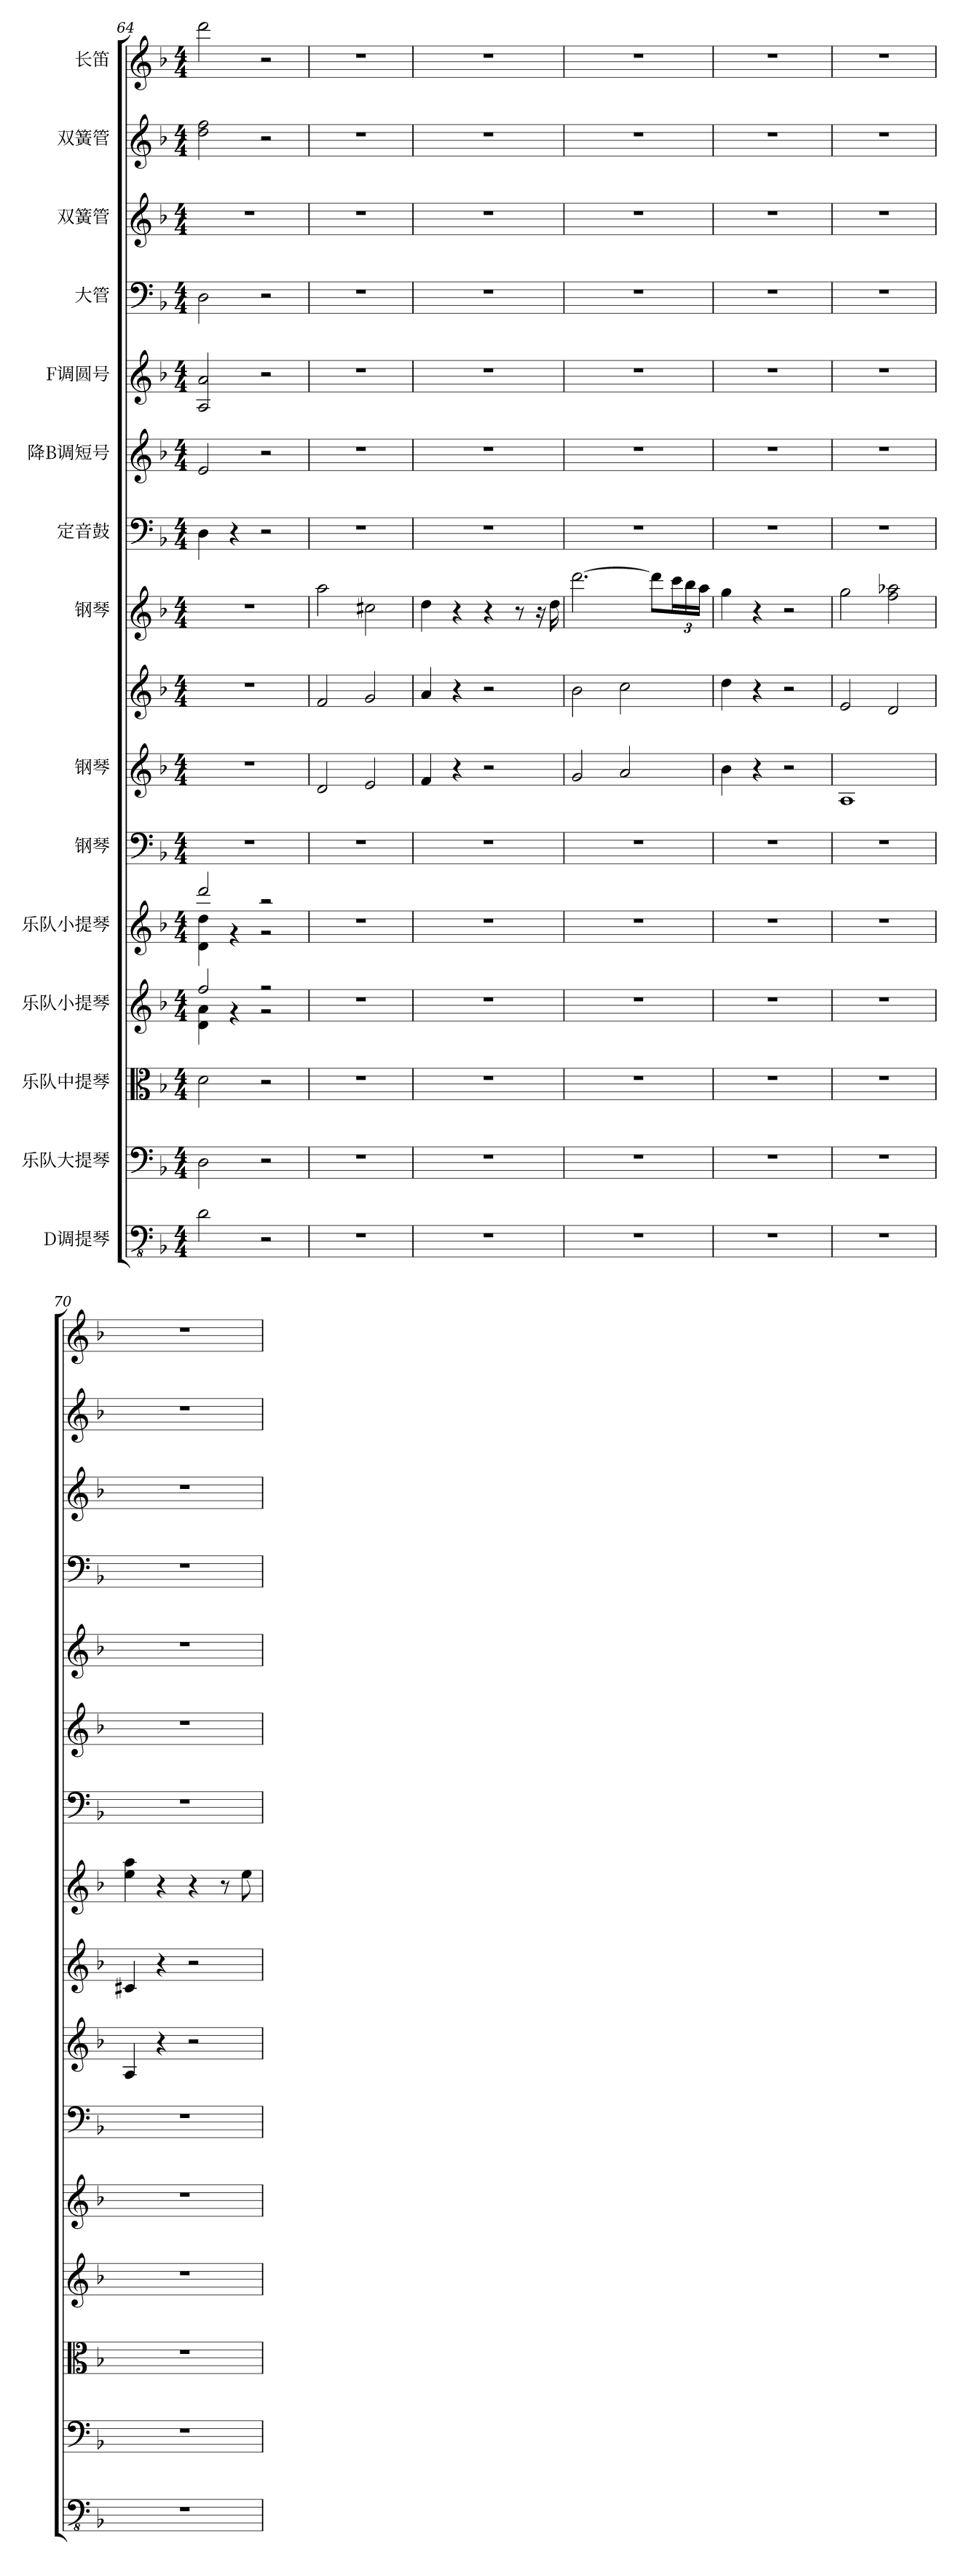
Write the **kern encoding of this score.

**kern	**kern	**kern	**kern	**kern	**kern	**kern	**kern	**kern	**kern	**kern	**kern	**kern	**kern	**kern	**kern
*part15	*part14	*part13	*part12	*part11	*part10	*part9	*part9	*part8	*part7	*part6	*part5	*part4	*part3	*part2	*part1
*staff16	*staff15	*staff14	*staff13	*staff12	*staff11	*staff10	*staff9	*staff8	*staff7	*staff6	*staff5	*staff4	*staff3	*staff2	*staff1
*I"D调提琴	*I"乐队大提琴	*I"乐队中提琴	*I"乐队小提琴	*I"乐队小提琴	*I"钢琴	*I"钢琴	*	*I"钢琴	*I"定音鼓	*I"降B调短号	*I"F调圆号	*I"大管	*I"双簧管	*I"双簧管	*I"长笛
*clefFv4	*clefF4	*clefC3	*clefG2	*clefG2	*clefF4	*clefG2	*clefG2	*clefG2	*clefF4	*clefG2	*clefG2	*clefF4	*clefG2	*clefG2	*clefG2
*ITrd7c12	*	*	*	*	*	*	*	*	*	*ITrd1c2	*ITrd4c7	*	*	*	*
*k[b-]	*k[b-]	*k[b-]	*k[b-]	*k[b-]	*k[b-]	*k[b-]	*k[b-]	*k[b-]	*k[b-]	*k[b-e-a-]	*k[b-e-]	*k[b-]	*k[b-]	*k[b-]	*k[b-]
*M4/4	*M4/4	*M4/4	*M4/4	*M4/4	*M4/4	*M4/4	*M4/4	*M4/4	*M4/4	*M4/4	*M4/4	*M4/4	*M4/4	*M4/4	*M4/4
*MM220	*MM220	*MM220	*MM220	*MM220	*MM220	*MM220	*MM220	*MM220	*MM220	*MM220	*MM220	*MM220	*MM220	*MM220	*MM220
=64	=64	=64	=64	=64	=64	=64	=64	=64	=64	=64	=64	=64	=64	=64	=64
*	*	*	*^	*^	*	*	*	*	*	*	*	*	*	*	*
2DD\	2D\	2d\	2ff/	4d\ 4a\	2ddd/	4d\ 4dd\	1r	1r	1r	1r	4D\	2d/	2D/ 2d/	2D\	1r	2dd\ 2ff\	2ddd\
.	.	.	.	4r	.	4r	.	.	.	.	4r	.	.	.	.	.	.
2r	2r	2r	2r	2r	2r	2r	.	.	.	.	2r	2r	2r	2r	.	2r	2r
*	*	*	*v	*v	*	*	*	*	*	*	*	*	*	*	*	*	*
*	*	*	*	*v	*v	*	*	*	*	*	*	*	*	*	*	*
=65	=65	=65	=65	=65	=65	=65	=65	=65	=65	=65	=65	=65	=65	=65	=65
*	*	*	*	*	*	*	*	*	*	*	*	*	*	*	*MM240
1r	1r	1r	1r	1r	1r	2d/	2f/	2aa\	1r	1r	1r	1r	1r	1r	1r
.	.	.	.	.	.	2e/	2g/	2cc#X\	.	.	.	.	.	.	.
!!LO:PB:g=z
=66	=66	=66	=66	=66	=66	=66	=66	=66	=66	=66	=66	=66	=66	=66	=66
1r	1r	1r	1r	1r	1r	4f/	4a/	4dd\	1r	1r	1r	1r	1r	1r	1r
.	.	.	.	.	.	4r	4r	4r	.	.	.	.	.	.	.
.	.	.	.	.	.	2r	2r	4r	.	.	.	.	.	.	.
.	.	.	.	.	.	.	.	8r	.	.	.	.	.	.	.
.	.	.	.	.	.	.	.	16r	.	.	.	.	.	.	.
.	.	.	.	.	.	.	.	16dd\	.	.	.	.	.	.	.
=67	=67	=67	=67	=67	=67	=67	=67	=67	=67	=67	=67	=67	=67	=67	=67
1r	1r	1r	1r	1r	1r	2g/	2b-\	[2.ddd\	1r	1r	1r	1r	1r	1r	1r
.	.	.	.	.	.	2a/	2cc\	.	.	.	.	.	.	.	.
.	.	.	.	.	.	.	.	8ddd\L]	.	.	.	.	.	.	.
*	*	*	*	*	*	*	*	*Xbrackettup	*	*	*	*	*	*	*
.	.	.	.	.	.	.	.	24ccc\L	.	.	.	.	.	.	.
.	.	.	.	.	.	.	.	24bb-\	.	.	.	.	.	.	.
.	.	.	.	.	.	.	.	24aa\JJ	.	.	.	.	.	.	.
=68	=68	=68	=68	=68	=68	=68	=68	=68	=68	=68	=68	=68	=68	=68	=68
1r	1r	1r	1r	1r	1r	4b-\	4dd\	4gg\	1r	1r	1r	1r	1r	1r	1r
.	.	.	.	.	.	4r	4r	4r	.	.	.	.	.	.	.
.	.	.	.	.	.	2r	2r	2r	.	.	.	.	.	.	.
=69	=69	=69	=69	=69	=69	=69	=69	=69	=69	=69	=69	=69	=69	=69	=69
1r	1r	1r	1r	1r	1r	1A	2e/	2gg\	1r	1r	1r	1r	1r	1r	1r
.	.	.	.	.	.	.	2d/	2ff\ 2aa-X\	.	.	.	.	.	.	.
=70	=70	=70	=70	=70	=70	=70	=70	=70	=70	=70	=70	=70	=70	=70	=70
1r	1r	1r	1r	1r	1r	4A/	4c#X/	4ee\ 4aa\	1r	1r	1r	1r	1r	1r	1r
.	.	.	.	.	.	4r	4r	4r	.	.	.	.	.	.	.
.	.	.	.	.	.	2r	2r	4r	.	.	.	.	.	.	.
.	.	.	.	.	.	.	.	8r	.	.	.	.	.	.	.
.	.	.	.	.	.	.	.	8ee\	.	.	.	.	.	.	.
=	=	=	=	=	=	=	=	=	=	=	=	=	=	=	=
*-	*-	*-	*-	*-	*-	*-	*-	*-	*-	*-	*-	*-	*-	*-	*-
